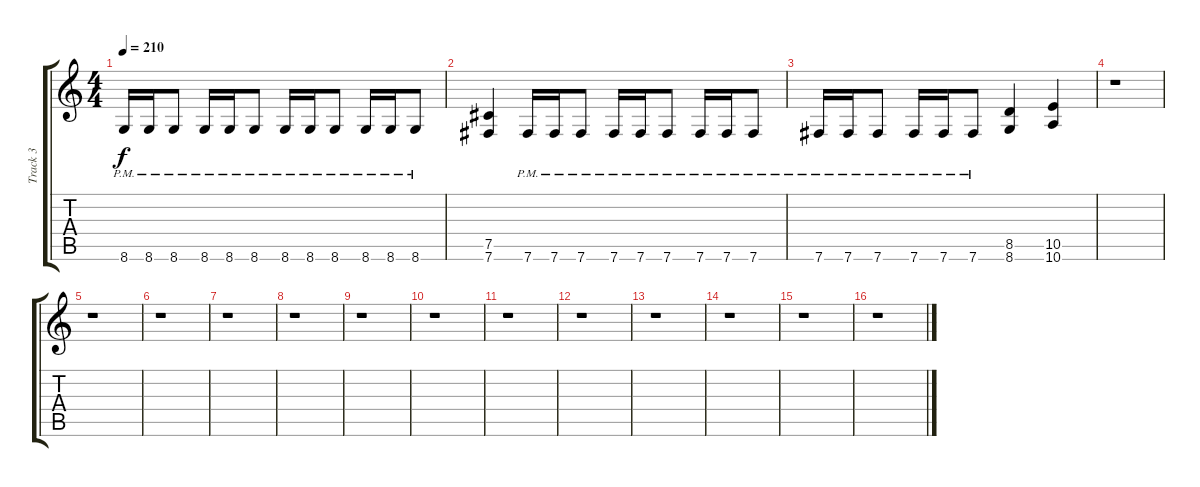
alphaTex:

\track ("Track 3" "Track 3") {instrument overdrivenguitar}
\staff {score tabs}
\tuning (Db4 Ab3 E3 B2 Gb2 B1) {hide}
\ts (4 4)
\tempo 210
\clef g2
\ks c
8.6{pm}.16{dy f} 8.6{pm}.16 8.6{pm}.8 8.6{pm}.16 8.6{pm}.16 8.6{pm}.8 8.6{pm}.16 8.6{pm}.16 8.6{pm}.8 8.6{pm}.16 8.6{pm}.16 8.6{pm}.8 |
(7.5 7.6).4 7.6{pm}.16 7.6{pm}.16 7.6{pm}.8 7.6{pm}.16 7.6{pm}.16 7.6{pm}.8 7.6{pm}.16 7.6{pm}.16 7.6{pm}.8 |
7.6{pm}.16 7.6{pm}.16 7.6{pm}.8 7.6{pm}.16 7.6{pm}.16 7.6{pm}.8 (8.5 8.6).4 (10.5 10.6).4 |
r.1 |
r.1 |
r.1 |
r.1 |
r.1 |
r.1 |
r.1 |
r.1 |
r.1 |
r.1 |
r.1 |
r.1 |
r.1
